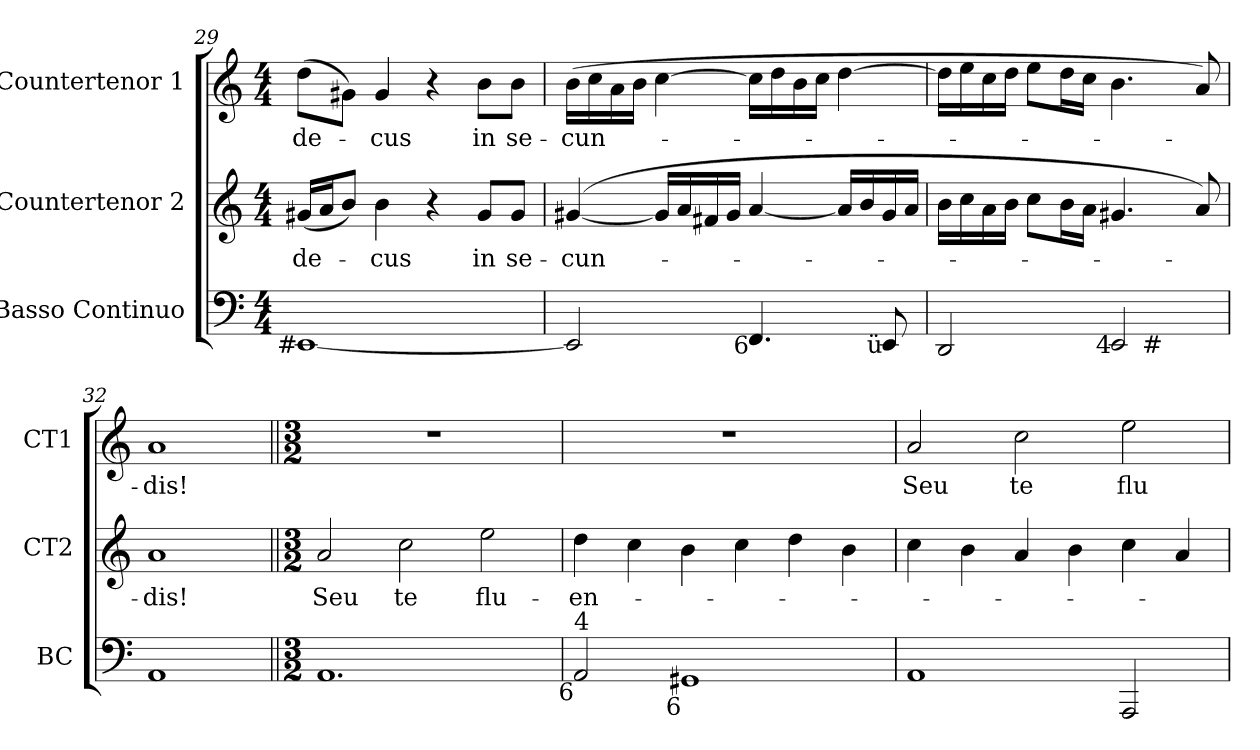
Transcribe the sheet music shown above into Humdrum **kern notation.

**kern	**kern	**text	**kern	**text
*part3	*part2	*part2	*part1	*part1
*staff3	*staff2	*staff2	*staff1	*staff1
*I"Basso Continuo	*I"Countertenor 2	*	*I"Countertenor 1	*
*I'BC	*I'CT2	*	*I'CT1	*
*clefF4	*clefG2	*	*clefG2	*
*k[]	*k[]	*	*k[]	*
*C:	*C:	*	*C:	*
*M4/4	*M4/4	*	*M4/4	*
=29	=29	=29	=29	=29
!	!	!LO:LY:b:color=#000000	!	!
!LO:TX:b:rj:t=#	!	!	!	!
!	!	!	!	!LO:LY:b:color=#000000
[<1EEi	(16g#Xi/LL	de-	(8ddi\L	de-
.	16ai/J	.	.	.
.	8bi/J)	.	8g#Xi\J)	.
!	!	!LO:LY:b:color=#000000	!	!
!	!	!	!	!LO:LY:b:color=#000000
.	4bi\	-cus	4g#i/	-cus
.	4r	.	4r	.
!	!	!LO:LY:b:color=#000000	!	!
!	!	!	!	!LO:LY:b:color=#000000
.	8g#i/L	in	8bi\L	in
!	!	!LO:LY:b:color=#000000	!	!
!	!	!	!	!LO:LY:b:color=#000000
.	8g#i/J	se-	8bi\J	se-
!!LO:LB:g=z
=30	=30	=30	=30	=30
!	!	!LO:LY:b:color=#000000	!	!
!	!	!	!	!LO:LY:b:color=#000000
2EEi/]	([<4g#Xi/	-cun-	(16bi\LL	-cun-
.	.	.	16cci\	.
.	.	.	16ai\	.
.	.	.	16bi\JJ	.
.	16g#i/LL]	.	[>4cci\	.
.	16ai/	.	.	.
.	16f#Xi/	.	.	.
.	16g#i/JJ	.	.	.
!LO:TX:b:rj:t=6	!	!	!	!
4.FFi/	[<4ai/	.	16cci\LL]	.
.	.	.	16ddi\	.
.	.	.	16bi\	.
.	.	.	16cci\JJ	.
.	16ai/LL]	.	[>4ddi\	.
.	16bi/	.	.	.
!LO:TX:b:rj:t=ü	!	!	!	!
8EEi/	16g#i/	.	.	.
.	16ai/JJ	.	.	.
=31	=31	=31	=31	=31
!LO:TX:b:rj:t=6	!	!	!	!
!LO:TX:t=5	!	!	!	!
*^	*	*	*	*
2DDi/	2.ryy	16bi\LL	.	16ddi\LL]	.
.	.	16cci\	.	16eei\	.
.	.	16ai\	.	16cci\	.
.	.	16bi\JJ	.	16ddi\JJ	.
.	.	8cci\L	.	8eei\L	.
.	.	16bi\L	.	16ddi\L	.
.	.	16ai\JJ	.	16cci\JJ	.
!LO:TX:b:rj:t=4	!	!	!	!	!
2EEi/	.	4.g#Xi/	.	4.bi\	.
!	!LO:TX:b:rj:t=#	!	!	!	!
.	4ryy	.	.	.	.
.	.	8ai/)	.	8ai/)	.
*v	*v	*	*	*	*
=32	=32	=32	=32	=32
*^	*	*	*	*
!	!	!	!LO:LY:b:color=#000000	!	!
*v	*v	*	*	*	*
*^	*	*	*	*
!	!	!	!	!	!LO:LY:b:color=#000000
*v	*v	*	*	*	*
1AAi	1ai	-dis!	1ai	-dis!
!!LO:PB:g=z
=33||	=33||	=33||	=33||	=33||
*M3/2	*M3/2	*	*M3/2	*
!	!	!LO:LY:b:color=#000000	!LO:N:vis=1	!
1.AAi	2ai/	Seu	1.r	.
!	!	!LO:LY:b:color=#000000	!	!
.	2cci\	te	.	.
!	!	!LO:LY:b:color=#000000	!	!
.	2eei\	flu-	.	.
=34	=34	=34	=34	=34
!LO:TX:b:rj:t=6	!	!	!	!
!LO:TX:t=4	!	!	!	!
!	!	!LO:LY:b:color=#000000	!LO:N:vis=1	!
2AAi/	4ddi\	-en-	1.r	.
.	4cci\	.	.	.
!LO:TX:b:rj:t=6	!	!	!	!
1GG#Xi	4bi\	.	.	.
.	4cci\	.	.	.
.	4ddi\	.	.	.
.	4bi\	.	.	.
=35	=35	=35	=35	=35
!	!	!	!	!LO:LY:b:color=#000000
1AAi	4cci\	.	2ai/	Seu
.	4bi\	.	.	.
!	!	!	!	!LO:LY:b:color=#000000
.	4ai/	.	2cci\	te
.	4bi\	.	.	.
!	!	!	!	!LO:LY:b:color=#000000
2AAAi/	4cci\	.	2eei\	flu-
.	4ai/	.	.	.
=	=	=	=	=
*-	*-	*-	*-	*-
